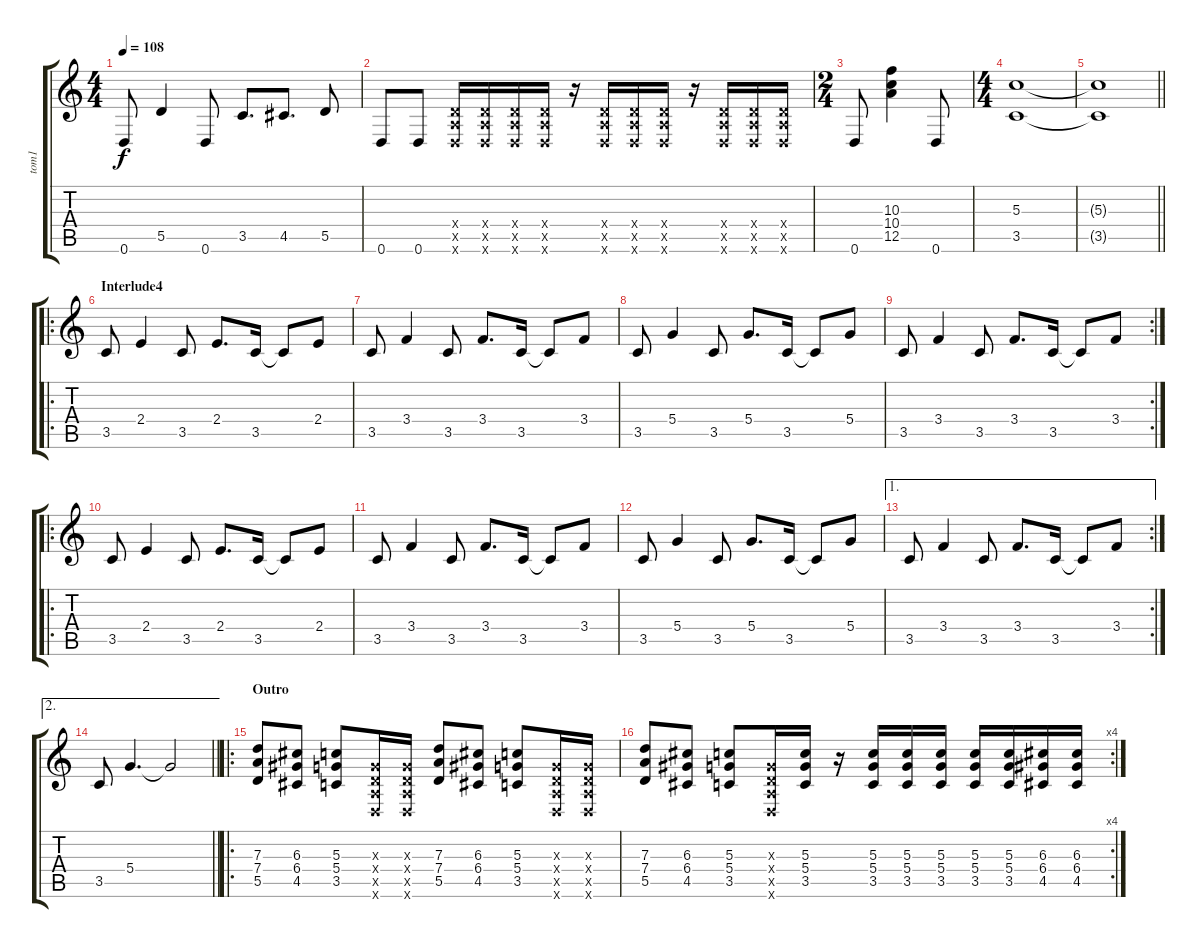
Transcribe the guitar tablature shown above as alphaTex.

\track ("tom1" "tom1") {instrument distortionguitar}
\staff {score tabs}
\tuning (E4 B3 G3 D3 A2 D2) {hide}
\ts (4 4)
\tempo 108
\clef g2
\ks c
0.6.8{dy f} 5.5.4 0.6.8 3.5.8{d} 4.5.8{d} 5.5.8 |
0.6.8 0.6.8 (0.4{x} 0.5{x} 0.6{x}).16 (0.4{x} 0.5{x} 0.6{x}).16 (0.4{x} 0.5{x} 0.6{x}).16 (0.4{x} 0.5{x} 0.6{x}).16 r.16 (0.4{x} 0.5{x} 0.6{x}).16 (0.4{x} 0.5{x} 0.6{x}).16 (0.4{x} 0.5{x} 0.6{x}).16 r.16 (0.4{x} 0.5{x} 0.6{x}).16 (0.4{x} 0.5{x} 0.6{x}).16 (0.4{x} 0.5{x} 0.6{x}).16 |
\ts (2 4)
0.6.8 (10.3 10.4 12.5).4 0.6.8 |
\ts (4 4)
(5.3 3.5).1 |
\barLineRight lightlight
(5.3{t} 3.5{t}).1 |
\ro
\section ("" "Interlude4")
3.5.8 2.4.4 3.5.8 2.4.8{d} 3.5.16 3.5{t}.8 2.4.8 |
3.5.8 3.4.4 3.5.8 3.4.8{d} 3.5.16 3.5{t}.8 3.4.8 |
3.5.8 5.4.4 3.5.8 5.4.8{d} 3.5.16 3.5{t}.8 5.4.8 |
\rc 2
3.5.8 3.4.4 3.5.8 3.4.8{d} 3.5.16 3.5{t}.8 3.4.8 |
\ro
3.5.8 2.4.4 3.5.8 2.4.8{d} 3.5.16 3.5{t}.8 2.4.8 |
3.5.8 3.4.4 3.5.8 3.4.8{d} 3.5.16 3.5{t}.8 3.4.8 |
3.5.8 5.4.4 3.5.8 5.4.8{d} 3.5.16 3.5{t}.8 5.4.8 |
\ae 1
\rc 2
3.5.8 3.4.4 3.5.8 3.4.8{d} 3.5.16 3.5{t}.8 3.4.8 |
\ae 2
\barLineRight lightlight
3.5.8 5.4.4{d} 5.4{t}.2 |
\ro
\section ("" "Outro")
(7.3 7.4 5.5).8 (6.3 6.4 4.5).8 (5.3 5.4 3.5).8 (0.3{x} 0.4{x} 0.5{x} 0.6{x}).16 (0.3{x} 0.4{x} 0.5{x} 0.6{x}).16 (7.3 7.4 5.5).8 (6.3 6.4 4.5).8 (5.3 5.4 3.5).8 (0.3{x} 0.4{x} 0.5{x} 0.6{x}).16 (0.3{x} 0.4{x} 0.5{x} 0.6{x}).16 |
\rc 4
(7.3 7.4 5.5).8 (6.3 6.4 4.5).8 (5.3 5.4 3.5).8 (0.3{x} 0.4{x} 0.5{x} 0.6{x}).16 (5.3 5.4 3.5).16 r.16 (5.3 5.4 3.5).16 (5.3 5.4 3.5).16 (5.3 5.4 3.5).16 (5.3 5.4 3.5).16 (5.3 5.4 3.5).16 (6.3 6.4 4.5).16 (6.3 6.4 4.5).16
